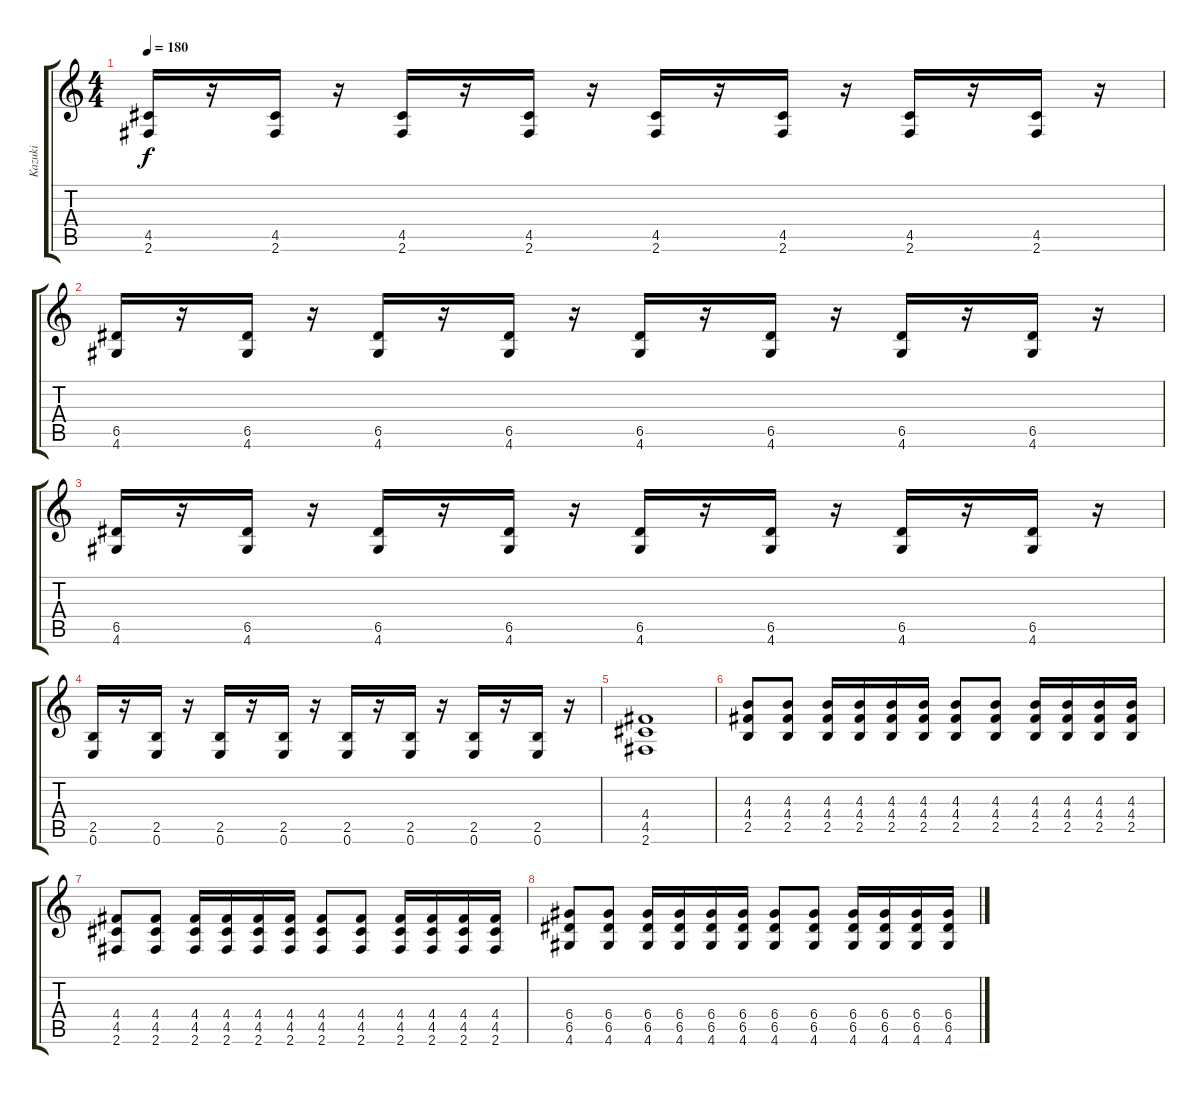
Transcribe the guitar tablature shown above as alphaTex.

\track ("Kazuki" "Kazuki") {instrument distortionguitar}
\staff {score tabs}
\tuning (E4 B3 G3 D3 A2 E2) {hide}
\ts (4 4)
\tempo 180
\clef g2
\ks c
(4.5 2.6).16{dy f} r.16 (4.5 2.6).16 r.16 (4.5 2.6).16 r.16 (4.5 2.6).16 r.16 (4.5 2.6).16 r.16 (4.5 2.6).16 r.16 (4.5 2.6).16 r.16 (4.5 2.6).16 r.16 |
(6.5 4.6).16 r.16 (6.5 4.6).16 r.16 (6.5 4.6).16 r.16 (6.5 4.6).16 r.16 (6.5 4.6).16 r.16 (6.5 4.6).16 r.16 (6.5 4.6).16 r.16 (6.5 4.6).16 r.16 |
(6.5 4.6).16 r.16 (6.5 4.6).16 r.16 (6.5 4.6).16 r.16 (6.5 4.6).16 r.16 (6.5 4.6).16 r.16 (6.5 4.6).16 r.16 (6.5 4.6).16 r.16 (6.5 4.6).16 r.16 |
(2.5 0.6).16 r.16 (2.5 0.6).16 r.16 (2.5 0.6).16 r.16 (2.5 0.6).16 r.16 (2.5 0.6).16 r.16 (2.5 0.6).16 r.16 (2.5 0.6).16 r.16 (2.5 0.6).16 r.16 |
(4.4 4.5 2.6).1 |
(4.3 4.4 2.5).8 (4.3 4.4 2.5).8 (4.3 4.4 2.5).16 (4.3 4.4 2.5).16 (4.3 4.4 2.5).16 (4.3 4.4 2.5).16 (4.3 4.4 2.5).8 (4.3 4.4 2.5).8 (4.3 4.4 2.5).16 (4.3 4.4 2.5).16 (4.3 4.4 2.5).16 (4.3 4.4 2.5).16 |
(4.4 4.5 2.6).8 (4.4 4.5 2.6).8 (4.4 4.5 2.6).16 (4.4 4.5 2.6).16 (4.4 4.5 2.6).16 (4.4 4.5 2.6).16 (4.4 4.5 2.6).8 (4.4 4.5 2.6).8 (4.4 4.5 2.6).16 (4.4 4.5 2.6).16 (4.4 4.5 2.6).16 (4.4 4.5 2.6).16 |
(6.4 6.5 4.6).8 (6.4 6.5 4.6).8 (6.4 6.5 4.6).16 (6.4 6.5 4.6).16 (6.4 6.5 4.6).16 (6.4 6.5 4.6).16 (6.4 6.5 4.6).8 (6.4 6.5 4.6).8 (6.4 6.5 4.6).16 (6.4 6.5 4.6).16 (6.4 6.5 4.6).16 (6.4 6.5 4.6).16
